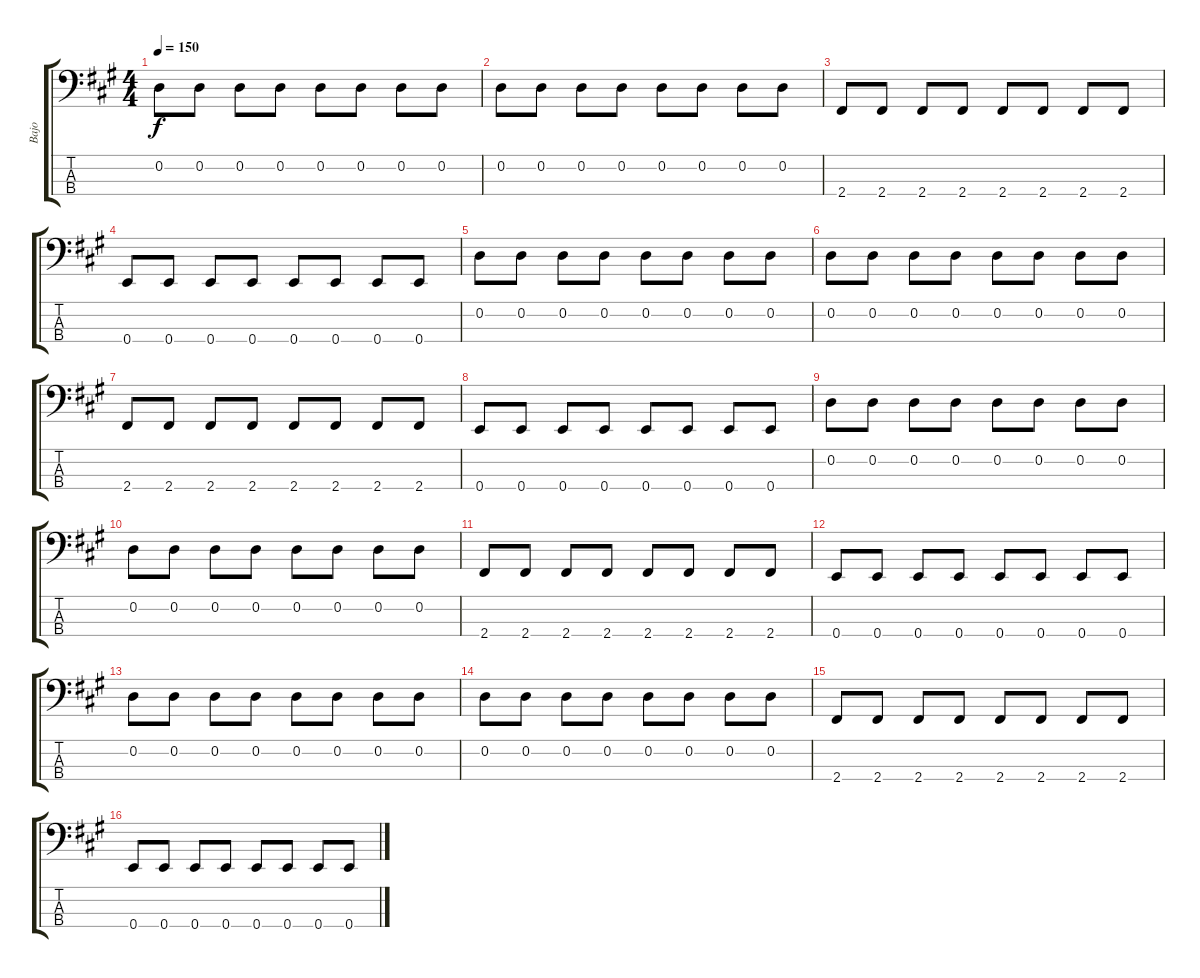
\track ("Bajo" "Bajo") {instrument electricbassfinger}
\staff {score tabs}
\tuning (G2 D2 A1 E1) {hide}
\ts (4 4)
\tempo 150
\clef f4
\ks a
0.2.8{dy f} 0.2.8 0.2.8 0.2.8 0.2.8 0.2.8 0.2.8 0.2.8 |
0.2.8 0.2.8 0.2.8 0.2.8 0.2.8 0.2.8 0.2.8 0.2.8 |
2.4.8 2.4.8 2.4.8 2.4.8 2.4.8 2.4.8 2.4.8 2.4.8 |
0.4.8 0.4.8 0.4.8 0.4.8 0.4.8 0.4.8 0.4.8 0.4.8 |
0.2.8 0.2.8 0.2.8 0.2.8 0.2.8 0.2.8 0.2.8 0.2.8 |
0.2.8 0.2.8 0.2.8 0.2.8 0.2.8 0.2.8 0.2.8 0.2.8 |
2.4.8 2.4.8 2.4.8 2.4.8 2.4.8 2.4.8 2.4.8 2.4.8 |
0.4.8 0.4.8 0.4.8 0.4.8 0.4.8 0.4.8 0.4.8 0.4.8 |
0.2.8 0.2.8 0.2.8 0.2.8 0.2.8 0.2.8 0.2.8 0.2.8 |
0.2.8 0.2.8 0.2.8 0.2.8 0.2.8 0.2.8 0.2.8 0.2.8 |
2.4.8 2.4.8 2.4.8 2.4.8 2.4.8 2.4.8 2.4.8 2.4.8 |
0.4.8 0.4.8 0.4.8 0.4.8 0.4.8 0.4.8 0.4.8 0.4.8 |
0.2.8 0.2.8 0.2.8 0.2.8 0.2.8 0.2.8 0.2.8 0.2.8 |
0.2.8 0.2.8 0.2.8 0.2.8 0.2.8 0.2.8 0.2.8 0.2.8 |
2.4.8 2.4.8 2.4.8 2.4.8 2.4.8 2.4.8 2.4.8 2.4.8 |
0.4.8 0.4.8 0.4.8 0.4.8 0.4.8 0.4.8 0.4.8 0.4.8
